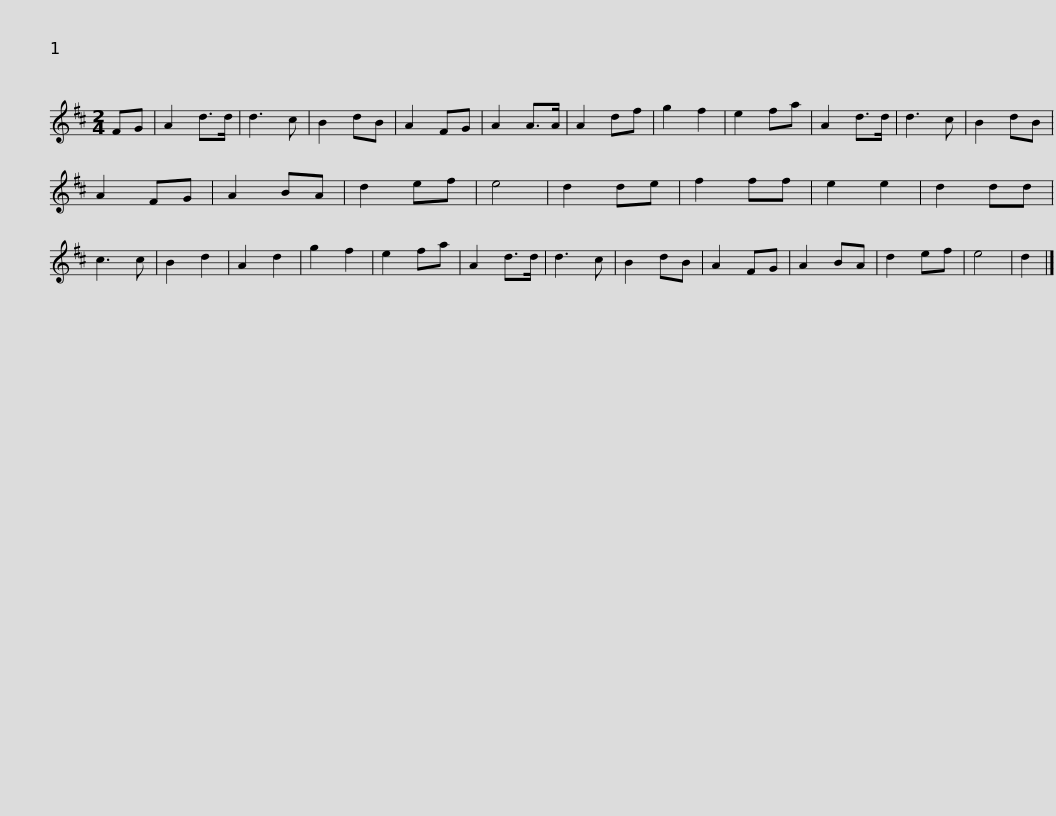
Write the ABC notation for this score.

X:1
L:1/8
M:2/4
I:linebreak $
K:D
V:1 treble
V:1
 FG | A2 d>d | d3 c | B2 dB | A2 FG | %5
 A2 A>A | A2 df | g2 f2 | e2 fa | A2 d>d | %10
 d3 c | B2 dB | A2 FG | A2 BA |$ d2 ef | %15
 e4 | d2 de | f2 ff | e2 e2 | d2 dd | %20
 c3 c | B2 d2 | A2 d2 | g2 f2 | e2 fa | %25
 A2 d>d | d3 c | B2 dB | A2 FG |$ A2 BA | %30
 d2 ef | e4 | d2 |] %33
